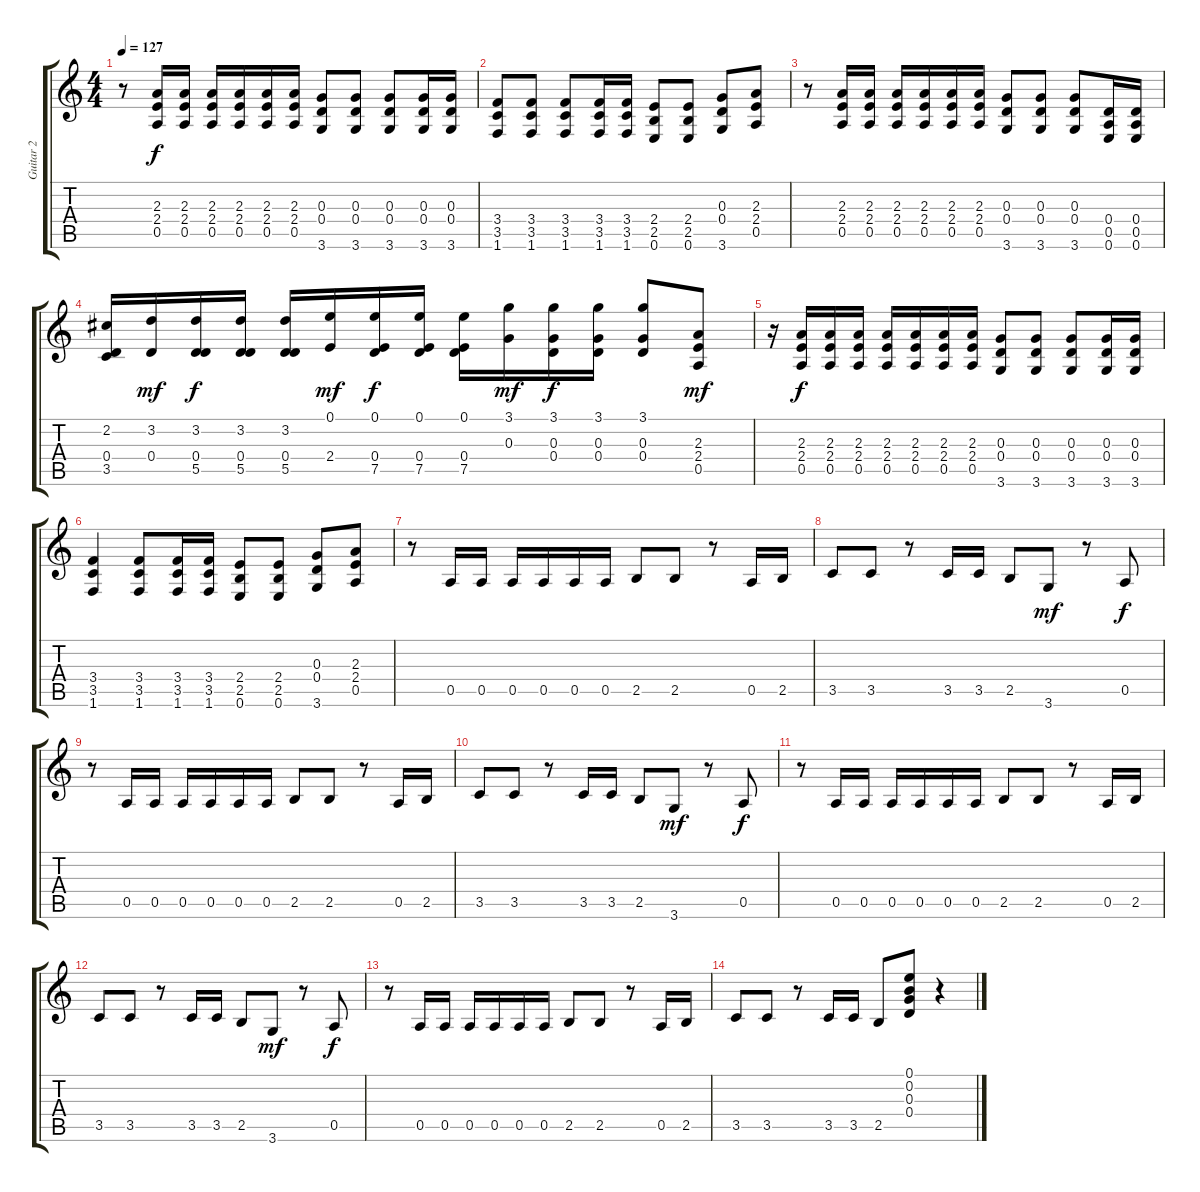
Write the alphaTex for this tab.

\track ("Guitar 2" "Guitar 2") {instrument distortionguitar}
\staff {score tabs}
\tuning (E4 B3 G3 D3 A2 E2) {hide}
\ts (4 4)
\tempo 127
\clef g2
\ks c
r.8{dy f} (2.3 2.4 0.5).16 (2.3 2.4 0.5).16 (2.3 2.4 0.5).16 (2.3 2.4 0.5).16 (2.3 2.4 0.5).16 (2.3 2.4 0.5).16 (0.3 0.4 3.6).8 (0.3 0.4 3.6).8 (0.3 0.4 3.6).8 (0.3 0.4 3.6).16 (0.3 0.4 3.6).16 |
(3.4 3.5 1.6).8 (3.4 3.5 1.6).8 (3.4 3.5 1.6).8 (3.4 3.5 1.6).16 (3.4 3.5 1.6).16 (2.4 2.5 0.6).8 (2.4 2.5 0.6).8 (0.3 0.4 3.6).8 (2.3 2.4 0.5).8 |
r.8 (2.3 2.4 0.5).16 (2.3 2.4 0.5).16 (2.3 2.4 0.5).16 (2.3 2.4 0.5).16 (2.3 2.4 0.5).16 (2.3 2.4 0.5).16 (0.3 0.4 3.6).8 (0.3 0.4 3.6).8 (0.3 0.4 3.6).8 (0.4 0.5 0.6).16 (0.4 0.5 0.6).16 |
(2.2 0.4 3.5).16 (3.2 0.4).16{dy mf} (3.2 0.4 5.5).16{dy f} (3.2 0.4 5.5).16 (3.2 0.4 5.5).16 (0.1 2.4).16{dy mf} (0.1 0.4 7.5).16{dy f} (0.1 0.4 7.5).16 (0.1 0.4 7.5).16 (3.1 0.3).16{dy mf} (3.1 0.3 0.4).16{dy f} (3.1 0.3 0.4).16 (3.1 0.3 0.4).8 (2.3 2.4 0.5).8{dy mf} |
r.16 (2.3 2.4 0.5).16{dy f} (2.3 2.4 0.5).16 (2.3 2.4 0.5).16 (2.3 2.4 0.5).16 (2.3 2.4 0.5).16 (2.3 2.4 0.5).16 (2.3 2.4 0.5).16 (0.3 0.4 3.6).8 (0.3 0.4 3.6).8 (0.3 0.4 3.6).8 (0.3 0.4 3.6).16 (0.3 0.4 3.6).16 |
(3.4 3.5 1.6).4 (3.4 3.5 1.6).8 (3.4 3.5 1.6).16 (3.4 3.5 1.6).16 (2.4 2.5 0.6).8 (2.4 2.5 0.6).8 (0.3 0.4 3.6).8 (2.3 2.4 0.5).8 |
r.8 0.5.16{instrument electricguitarmuted} 0.5.16 0.5.16 0.5.16 0.5.16 0.5.16 2.5.8 2.5.8 r.8 0.5.16 2.5.16 |
3.5.8 3.5.8 r.8 3.5.16 3.5.16 2.5.8 3.6.8{dy mf} r.8 0.5.8{dy f} |
r.8 0.5.16 0.5.16 0.5.16 0.5.16 0.5.16 0.5.16 2.5.8 2.5.8 r.8 0.5.16 2.5.16 |
3.5.8 3.5.8 r.8 3.5.16 3.5.16 2.5.8 3.6.8{dy mf} r.8 0.5.8{dy f} |
r.8 0.5.16 0.5.16 0.5.16 0.5.16 0.5.16 0.5.16 2.5.8 2.5.8 r.8 0.5.16 2.5.16 |
3.5.8{instrument distortionguitar} 3.5.8 r.8 3.5.16 3.5.16 2.5.8 3.6.8{dy mf} r.8 0.5.8{dy f} |
r.8 0.5.16{instrument electricguitarmuted} 0.5.16 0.5.16 0.5.16 0.5.16 0.5.16 2.5.8 2.5.8 r.8 0.5.16 2.5.16 |
3.5.8 3.5.8 r.8 3.5.16 3.5.16 2.5.8 (0.1 0.2 0.3 0.4).8{instrument distortionguitar} r.4
